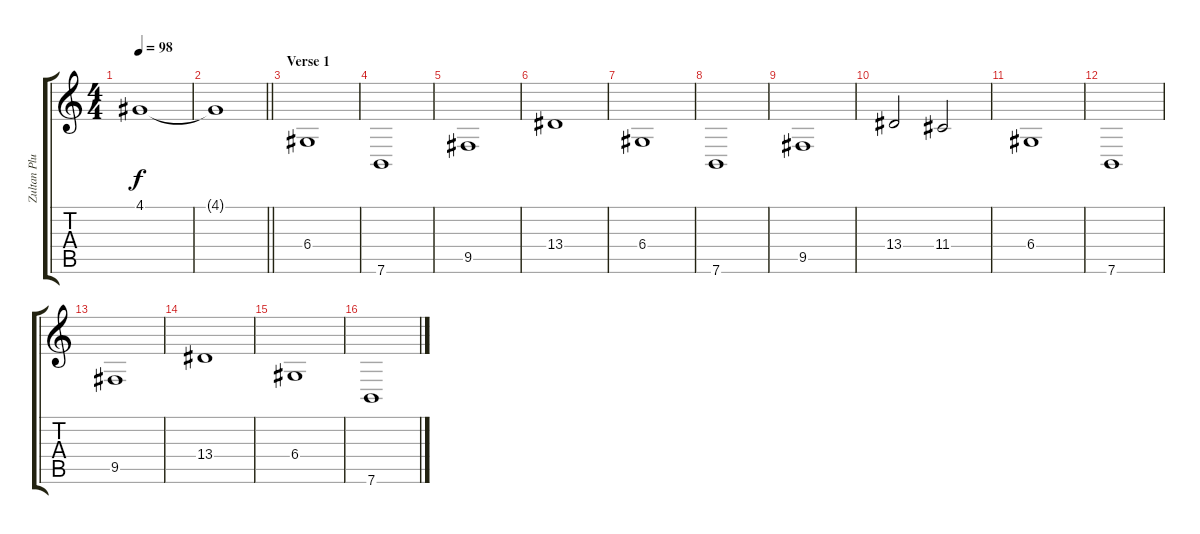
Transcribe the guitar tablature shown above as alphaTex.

\track ("Zultan Pluto (Keyboard)" "Zultan Plu") {instrument electricpiano1}
\staff {score tabs}
\tuning (E4 B3 G3 D3 A2 E2) {hide}
\ts (4 4)
\tempo 98
\clef g2
\ks c
4.1{t}.1{dy f} |
\barLineRight lightlight
4.1{t}.1 |
\section ("" "Verse 1")
6.4.1 |
7.6.1 |
9.5.1 |
13.4.1 |
6.4.1 |
7.6.1 |
9.5.1 |
13.4.2 11.4.2 |
6.4.1 |
7.6.1 |
9.5.1 |
13.4.1 |
6.4.1 |
7.6.1
